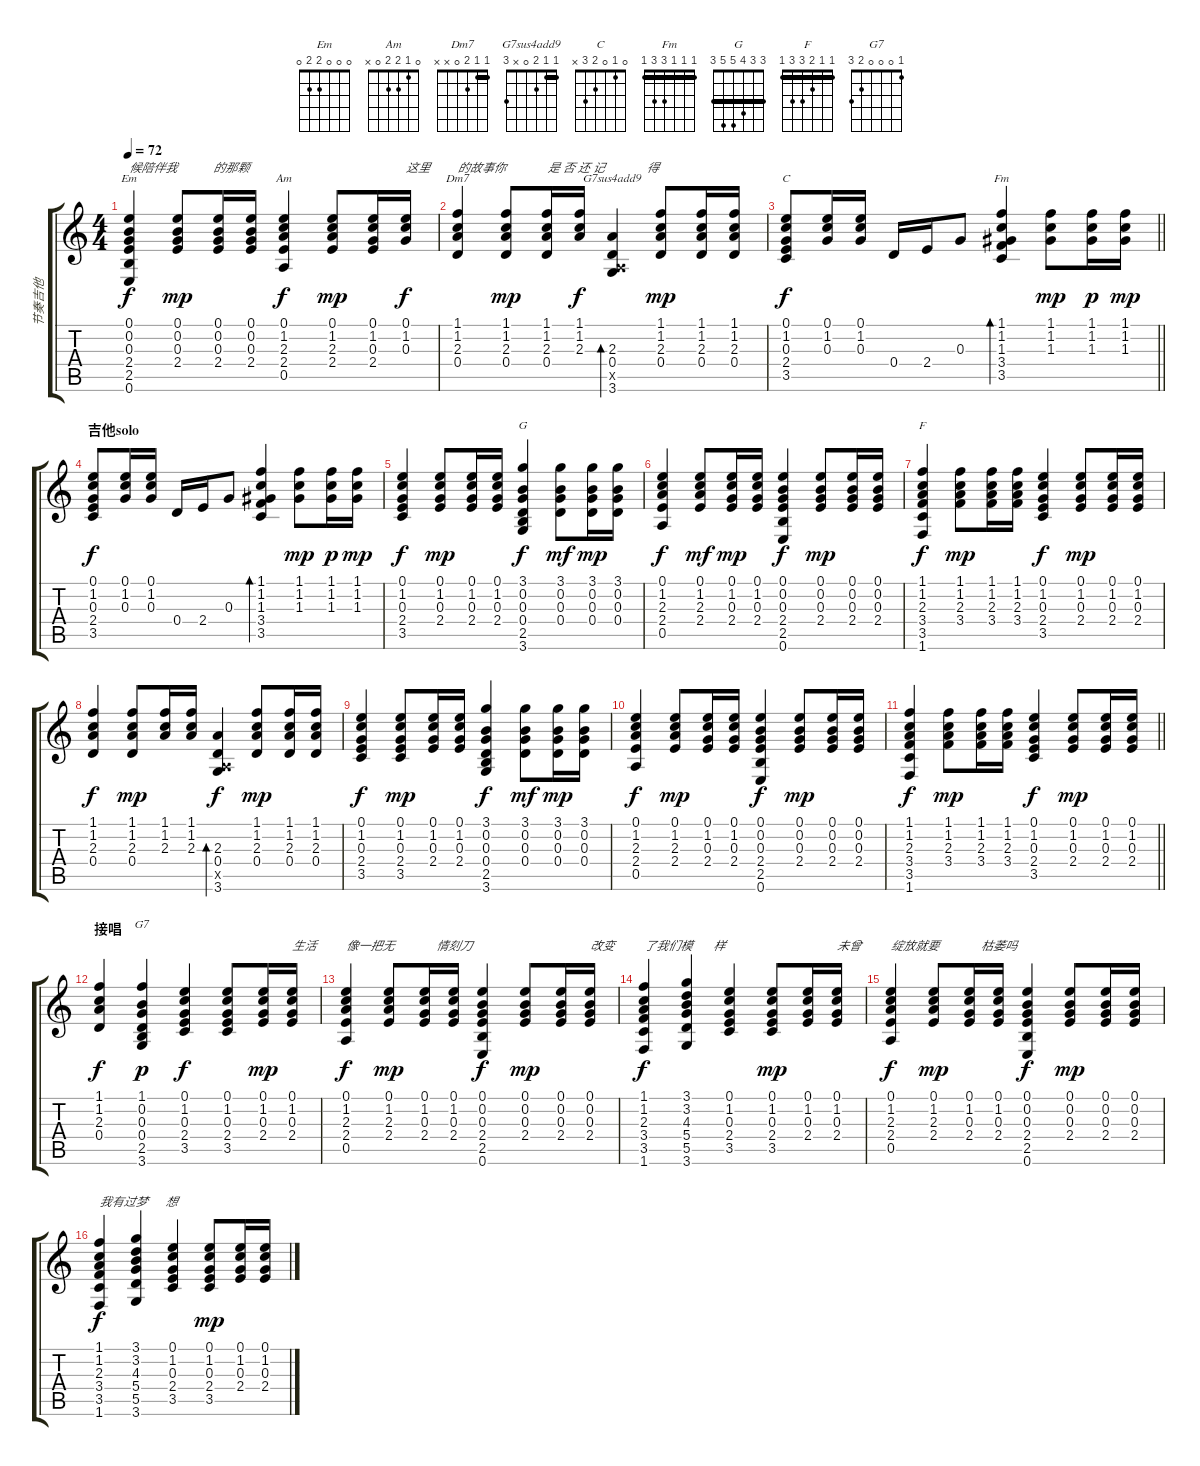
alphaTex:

\track ("节奏吉他" "节奏吉他") {instrument acousticguitarsteel}
\staff {score tabs}
\tuning (E4 B3 G3 D3 A2 E2) {hide}
\chord ("Em" 0 0 0 2 2 0)
\chord ("Am" 0 1 2 2 0 x)
\chord ("Dm7" 1 1 2 0 x x) {barre 1}
\chord ("G7sus4add9" 1 1 2 0 x 3) {barre 1}
\chord ("C" 0 1 0 2 3 x)
\chord ("Fm" 1 1 1 3 3 1) {barre 1}
\chord ("G" 3 3 4 5 5 3) {barre 3}
\chord ("F" 1 1 2 3 3 1) {barre 1}
\chord ("G7" 1 0 0 0 2 3)
\ts (4 4)
\tempo 72
\clef g2
\ks c
(0.1 0.2 0.3 2.4 2.5 0.6).4{ch "Em" txt "候陪伴我            的那颗" dy f} (0.1 0.2 0.3 2.4).8{dy mp} (0.1 0.2 0.3 2.4).16 (0.1 0.2 0.3 2.4).16 (0.1 1.2 2.3 2.4 0.5).4{ch "Am" dy f} (0.1 1.2 2.3 2.4).8{dy mp} (0.1 1.2 0.3 2.4).16 (0.1 1.2 0.3).16{txt "这里" dy f} |
(1.1 1.2 2.3 0.4).4{ch "Dm7" txt "的故事你              是 否 还 记              得"} (1.1 1.2 2.3 0.4).8{dy mp} (1.1 1.2 2.3 0.4).16 (1.1 1.2 2.3).16{dy f} (2.3 0.4 0.5{x} 3.6).4{bd 30 ch "G7sus4add9"} (1.1 1.2 2.3 0.4).8{dy mp} (1.1 1.2 2.3 0.4).16 (1.1 1.2 2.3 0.4).16 |
\barLineRight lightlight
(0.1 1.2 0.3 2.4 3.5).8{ch "C" dy f} (0.1 1.2 0.3).16 (0.1 1.2 0.3).16 0.4.16 2.4.16 0.3.8 (1.1 1.2 1.3 3.4 3.5).4{bd 120 ch "Fm"} (1.1 1.2 1.3).8{dy mp} (1.1 1.2 1.3).16{dy p} (1.1 1.2 1.3).16{dy mp} |
\section ("" "吉他solo")
(0.1 1.2 0.3 2.4 3.5).8{dy f} (0.1 1.2 0.3).16 (0.1 1.2 0.3).16 0.4.16 2.4.16 0.3.8 (1.1 1.2 1.3 3.4 3.5).4{bd 120} (1.1 1.2 1.3).8{dy mp} (1.1 1.2 1.3).16{dy p} (1.1 1.2 1.3).16{dy mp} |
(0.1 1.2 0.3 2.4 3.5).4{dy f} (0.1 1.2 0.3 2.4).8{dy mp} (0.1 1.2 0.3 2.4).16 (0.1 1.2 0.3 2.4).16 (3.1 0.2 0.3 0.4 2.5 3.6).4{ch "G" dy f} (3.1 0.2 0.3 0.4).8{dy mf} (3.1 0.2 0.3 0.4).16{dy mp} (3.1 0.2 0.3 0.4).16 |
(0.1 1.2 2.3 2.4 0.5).4{dy f} (0.1 1.2 2.3 2.4).8{dy mf} (0.1 1.2 0.3 2.4).16{dy mp} (0.1 1.2 0.3 2.4).16 (0.1 0.2 0.3 2.4 2.5 0.6).4{dy f} (0.1 0.2 0.3 2.4).8{dy mp} (0.1 0.2 0.3 2.4).16 (0.1 0.2 0.3 2.4).16 |
(1.1 1.2 2.3 3.4 3.5 1.6).4{ch "F" dy f} (1.1 1.2 2.3 3.4).8{dy mp} (1.1 1.2 2.3 3.4).16 (1.1 1.2 2.3 3.4).16 (0.1 1.2 0.3 2.4 3.5).4{dy f} (0.1 1.2 0.3 2.4).8{dy mp} (0.1 1.2 0.3 2.4).16 (0.1 1.2 0.3 2.4).16 |
(1.1 1.2 2.3 0.4).4{dy f} (1.1 1.2 2.3 0.4).8{dy mp} (1.1 1.2 2.3).16 (1.1 1.2 2.3).16 (2.3 0.4 0.5{x} 3.6).4{bd 30 dy f} (1.1 1.2 2.3 0.4).8{dy mp} (1.1 1.2 2.3 0.4).16 (1.1 1.2 2.3 0.4).16 |
(0.1 1.2 0.3 2.4 3.5).4{dy f} (0.1 1.2 0.3 2.4 3.5).8{dy mp} (0.1 1.2 0.3 2.4).16 (0.1 1.2 0.3 2.4).16 (3.1 0.2 0.3 0.4 2.5 3.6).4{dy f} (3.1 0.2 0.3 0.4).8{dy mf} (3.1 0.2 0.3 0.4).16{dy mp} (3.1 0.2 0.3 0.4).16 |
(0.1 1.2 2.3 2.4 0.5).4{dy f} (0.1 1.2 2.3 2.4).8{dy mp} (0.1 1.2 0.3 2.4).16 (0.1 1.2 0.3 2.4).16 (0.1 0.2 0.3 2.4 2.5 0.6).4{dy f} (0.1 0.2 0.3 2.4).8{dy mp} (0.1 0.2 0.3 2.4).16 (0.1 0.2 0.3 2.4).16 |
\barLineRight lightlight
(1.1 1.2 2.3 3.4 3.5 1.6).4{dy f} (1.1 1.2 2.3 3.4).8{dy mp} (1.1 1.2 2.3 3.4).16 (1.1 1.2 2.3 3.4).16 (0.1 1.2 0.3 2.4 3.5).4{dy f} (0.1 1.2 0.3 2.4).8{dy mp} (0.1 1.2 0.3 2.4).16 (0.1 1.2 0.3 2.4).16 |
\section ("" "接唱")
(1.1 1.2 2.3 0.4).4{dy f} (1.1 0.2 0.3 0.4 2.5 3.6).4{ch "G7" dy p} (0.1 1.2 0.3 2.4 3.5).4{dy f} (0.1 1.2 0.3 2.4 3.5).8 (0.1 1.2 0.3 2.4).16{dy mp} (0.1 1.2 0.3 2.4).16{txt "生活"} |
(0.1 1.2 2.3 2.4 0.5).4{txt "像一把无              情刻刀" dy f} (0.1 1.2 2.3 2.4).8{dy mp} (0.1 1.2 0.3 2.4).16 (0.1 1.2 0.3 2.4).16 (0.1 0.2 0.3 2.4 2.5 0.6).4{dy f} (0.1 0.2 0.3 2.4).8{dy mp} (0.1 0.2 0.3 2.4).16 (0.1 0.2 0.3 2.4).16{txt "改变"} |
(1.1 1.2 2.3 3.4 3.5 1.6).4{txt "了我们模       样" dy f} (3.1 3.2 4.3 5.4 5.5 3.6).4 (0.1 1.2 0.3 2.4 3.5).4 (0.1 1.2 0.3 2.4 3.5).8{dy mp} (0.1 1.2 0.3 2.4).16 (0.1 1.2 0.3 2.4).16{txt "未曾"} |
(0.1 1.2 2.3 2.4 0.5).4{txt "绽放就要              枯萎吗" dy f} (0.1 1.2 2.3 2.4).8{dy mp} (0.1 1.2 0.3 2.4).16 (0.1 1.2 0.3 2.4).16 (0.1 0.2 0.3 2.4 2.5 0.6).4{dy f} (0.1 0.2 0.3 2.4).8{dy mp} (0.1 0.2 0.3 2.4).16 (0.1 0.2 0.3 2.4).16 |
(1.1 1.2 2.3 3.4 3.5 1.6).4{txt "我有过梦      想" dy f} (3.1 3.2 4.3 5.4 5.5 3.6).4 (0.1 1.2 0.3 2.4 3.5).4 (0.1 1.2 0.3 2.4 3.5).8{dy mp} (0.1 1.2 0.3 2.4).16 (0.1 1.2 0.3 2.4).16
